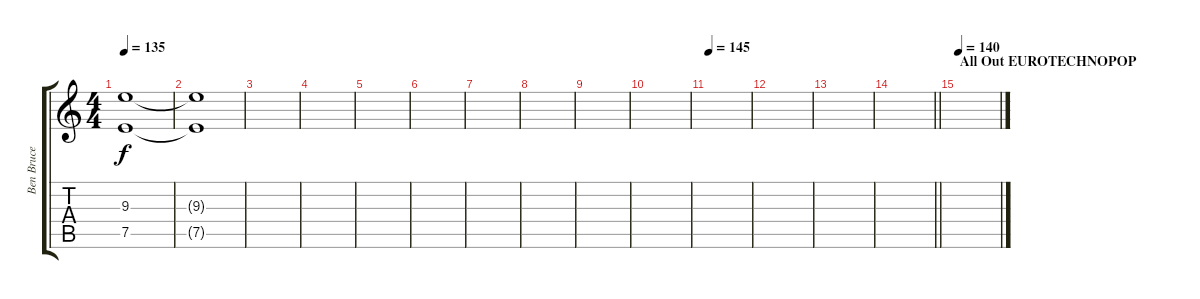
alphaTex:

\track ("Ben Bruce" "Ben Bruce") {instrument distortionguitar}
\staff {score tabs}
\tuning (E4 B3 G3 D3 A2 D2) {hide}
\ts (4 4)
\tempo 135
\clef g2
\ks c
(9.3{t} 7.5{t}).1{dy f} |
(9.3{t} 7.5{t}).1 |
|
|
|
|
|
|
|
|
\tempo 145
|
|
|
\barLineRight lightlight
|
\section ("" "All Out EUROTECHNOPOP")
\tempo 140
